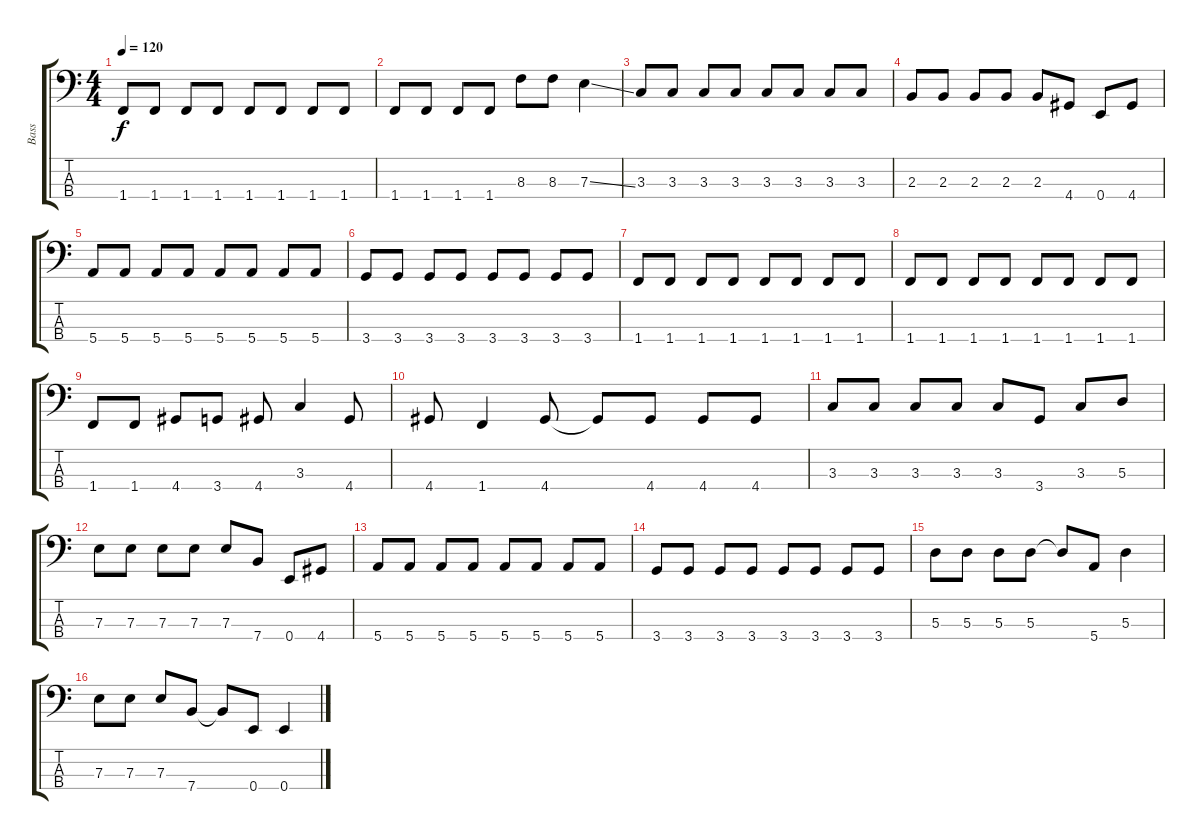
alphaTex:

\track ("Bass" "Bass") {instrument electricbasspick}
\staff {score tabs}
\tuning (G2 D2 A1 E1) {hide}
\ts (4 4)
\tempo 120
\clef f4
\ks c
1.4.8{dy f} 1.4.8 1.4.8 1.4.8 1.4.8 1.4.8 1.4.8 1.4.8 |
1.4.8 1.4.8 1.4.8 1.4.8 8.3.8 8.3.8 7.3{ss}.4 |
3.3.8 3.3.8 3.3.8 3.3.8 3.3.8 3.3.8 3.3.8 3.3.8 |
2.3.8 2.3.8 2.3.8 2.3.8 2.3.8 4.4.8 0.4.8 4.4.8 |
5.4.8 5.4.8 5.4.8 5.4.8 5.4.8 5.4.8 5.4.8 5.4.8 |
3.4.8 3.4.8 3.4.8 3.4.8 3.4.8 3.4.8 3.4.8 3.4.8 |
1.4.8 1.4.8 1.4.8 1.4.8 1.4.8 1.4.8 1.4.8 1.4.8 |
1.4.8 1.4.8 1.4.8 1.4.8 1.4.8 1.4.8 1.4.8 1.4.8 |
1.4.8 1.4.8 4.4.8 3.4.8 4.4.8 3.3.4 4.4.8 |
4.4.8 1.4.4 4.4.8 4.4{t}.8 4.4.8 4.4.8 4.4.8 |
3.3.8 3.3.8 3.3.8 3.3.8 3.3.8 3.4.8 3.3.8 5.3.8 |
7.3.8 7.3.8 7.3.8 7.3.8 7.3.8 7.4.8 0.4.8 4.4.8 |
5.4.8 5.4.8 5.4.8 5.4.8 5.4.8 5.4.8 5.4.8 5.4.8 |
3.4.8 3.4.8 3.4.8 3.4.8 3.4.8 3.4.8 3.4.8 3.4.8 |
5.3.8 5.3.8 5.3.8 5.3.8 5.3{t}.8 5.4.8 5.3.4 |
7.3.8 7.3.8 7.3.8 7.4.8 7.4{t}.8 0.4.8 0.4.4
